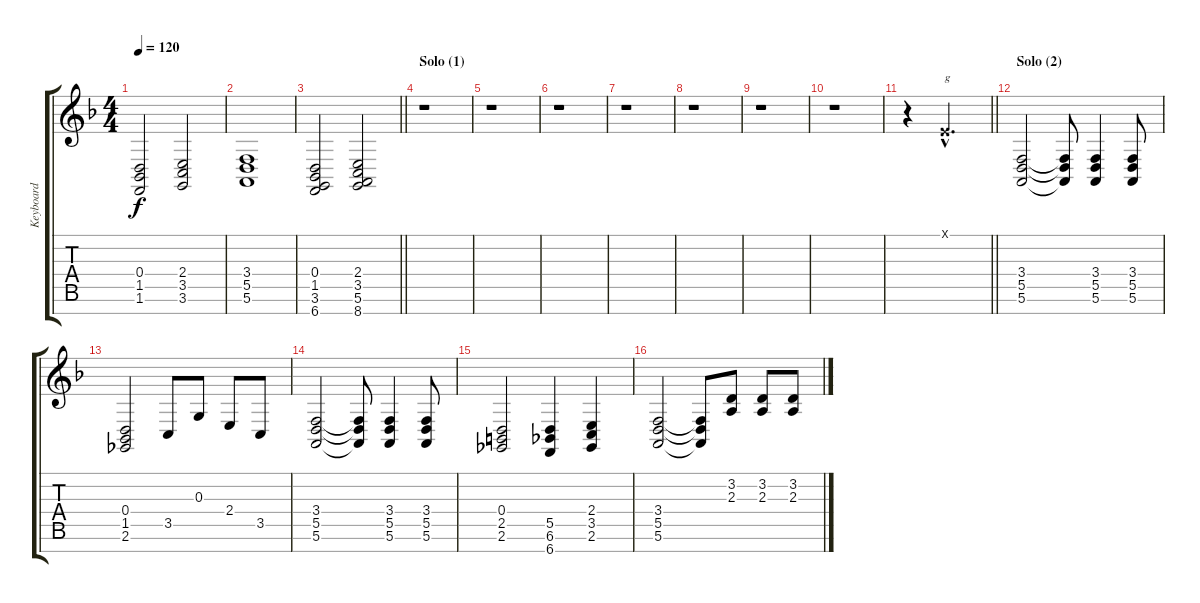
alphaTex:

\track ("Keyboard" "Keyboard") {instrument brightacousticpiano}
\staff {score tabs}
\tuning (E4 B3 G3 D3 A2 E2 B1) {hide}
\ts (4 4)
\tempo 120
\clef g2
\ks dminor
(0.4 1.5 1.6).2{dy f} (2.4 3.5 3.6).2 |
(3.4 5.5 5.6).1 |
\barLineRight lightlight
(0.4 1.5 3.6 6.7).2 (2.4 3.5 5.6 8.7).2 |
\section ("" "Solo (1)")
r.1 |
r.1 |
r.1 |
r.1 |
r.1 |
r.1 |
r.1 |
\barLineRight lightlight
r.4 0.1{hac x}.2{d txt "g"} |
\section ("" "Solo (2)")
(3.4 5.5 5.6).2 (3.4{t} 5.5{t} 5.6{t}).8 (3.4 5.5 5.6).4 (3.4 5.5 5.6).8 |
(0.4 1.5 2.6).2 3.5.8 0.3.8 2.4.8 3.5.8 |
(3.4 5.5 5.6).2 (3.4{t} 5.5{t} 5.6{t}).8 (3.4 5.5 5.6).4 (3.4 5.5 5.6).8 |
(0.4 2.5 2.6).2 (5.5 6.6 6.7).4 (2.4 3.5 2.6).4 |
(3.4 5.5 5.6).2 (3.4{t} 5.5{t} 5.6{t}).8 (3.2 2.3).8 (3.2 2.3).8 (3.2 2.3).8
